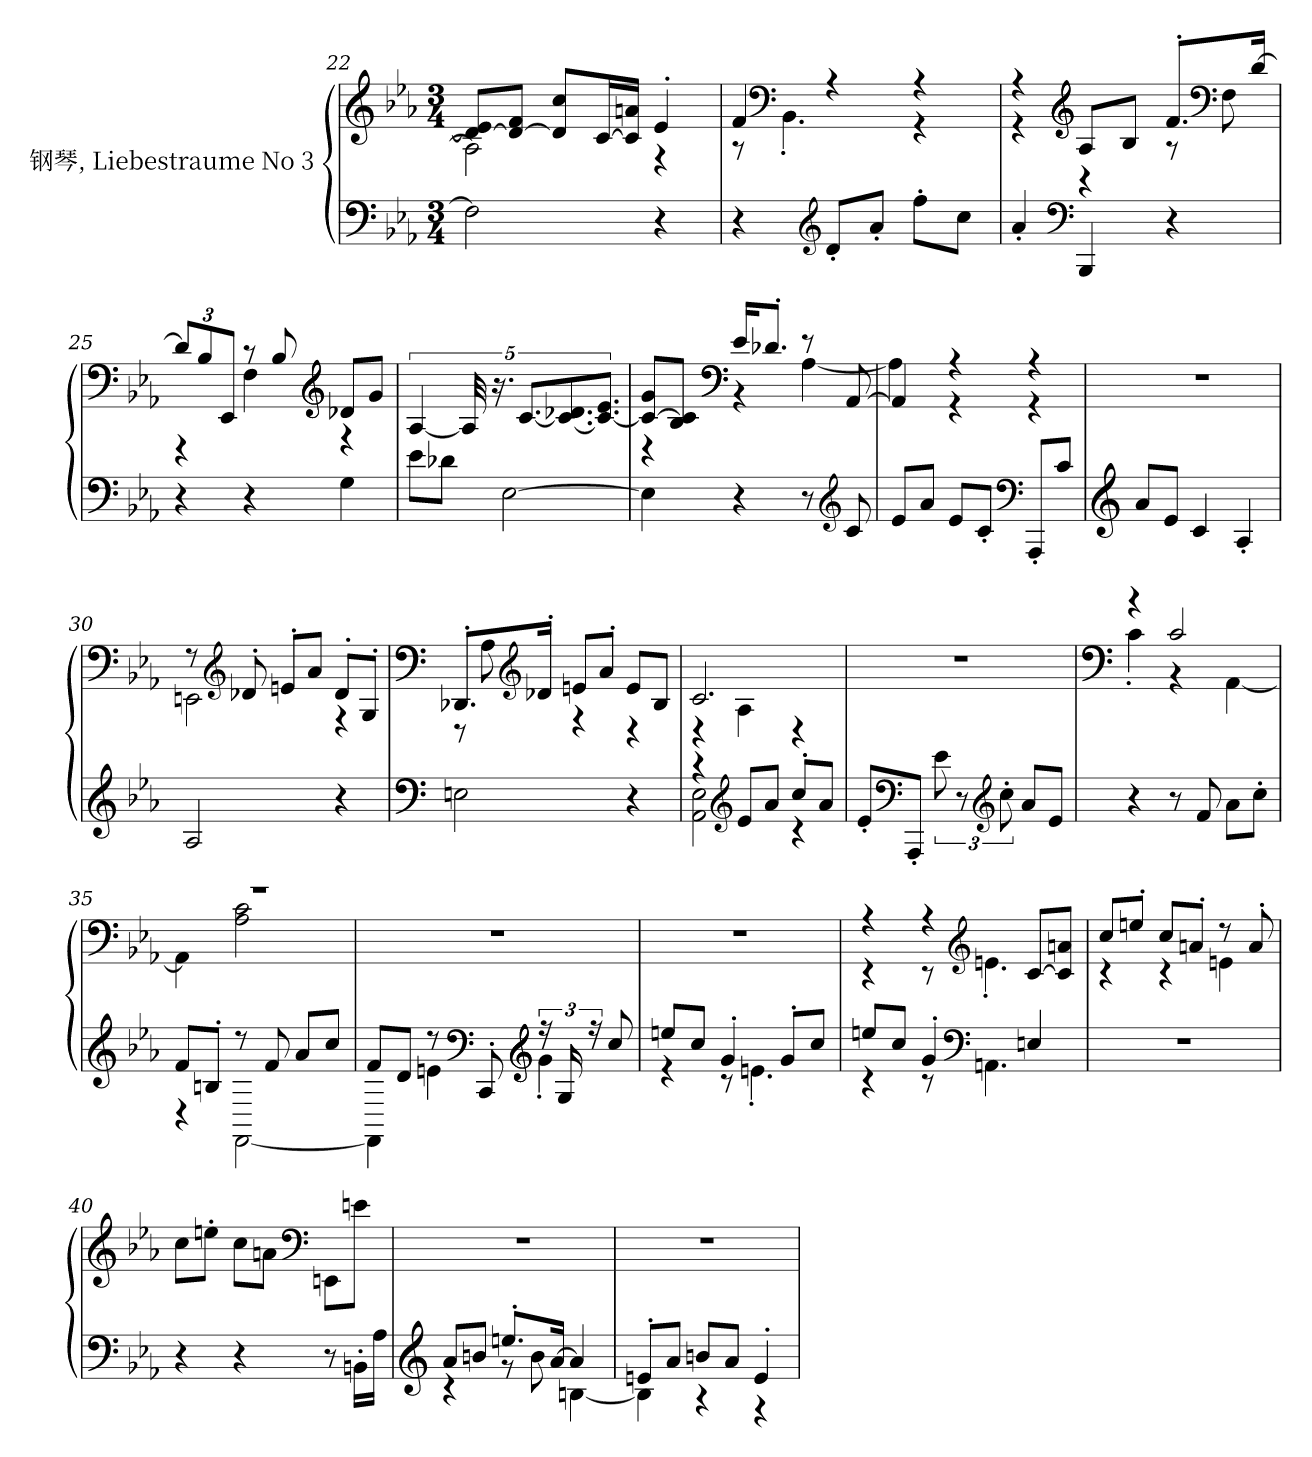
**kern	**kern
*part1	*part1
*staff2	*staff1
*I"钢琴, Liebestraume No 3	*
*clefF4	*clefG2
*k[b-e-a-]	*k[b-e-a-]
*M3/4	*M3/4
=22	=22
*	*^
2F\]	8d-/_ 8e-/L	2A\]
.	8d-/_ 8f/J	.
.	8d-/] 8cc/L	.
.	[16c/L	.
.	16c/] 16an/JJ	.
4r	4e-'/	4r
=23	=23	=23
4r	4f/	8r
*	*clefF4	*
.	.	4.BB-'\
*clefG2	*	*
8d'/L	4r	.
8a-'/J	.	.
8ff'\L	4r	4r
8cc\J	.	.
=24	=24	=24
4a-'/	4r	4r
*clefF4	*clefG2	*
4BBB-/	8A-/L	4r
.	8B-/J	.
4r	8.f'/L	8r
*	*clefF4	*
.	.	8F\
.	[16d/Jk	.
!!LO:PB:g=z	!!
=25	=25	=25
*	*Xbrackettup	*
4r	12d/L]	4r
.	12B-/	.
.	12EE-/J	.
4r	8r	4F\
.	8B-/	.
*	*clefG2	*
4G\	8d-X/L	4r
.	8g/J	.
*	*v	*v
=26	=26
*	*brackettup
8e-\L	[5A-/
8d-X\J	.
.	40A-/]
.	20.r
[2E-\	.
.	[10.c/L
.	10.c/_ 10.d-X/
.	10.c/_ 10.e-/J
=27	=27
*	*^
4E-\]	8c/_ 8g/L	4r
.	8B-/ 8c/]J	.
*	*clefF4	*
4r	16e-/KL	4r
.	8.d-X'/J	.
8r	8r	[4A-\
*clefG2	*	*
8c/	[8AA-/	.
!!LO:LB:g=z	!!
=28	=28	=28
8e-/L	4AA-/]	4A-\]
8a-/J	.	.
8e-/L	4r	4r
8c'/J	.	.
*clefF4	*	*
8AAA-'/L	4r	4r
8c/J	.	.
*	*v	*v
=29	=29
*clefG2	*
8a-/L	2.r
8e-/J	.
4c/	.
4A-'/	.
=30	=30
*	*^
2A-/	8r	2EEn\
*	*clefG2	*
.	8d-X'/	.
.	8en'/L	.
.	8a-/J	.
4r	8d-'/L	4r
.	8G'/J	.
=31	=31	=31
*clefF4	*clefF4	*
2En\	8.DD-X'/L	8r
.	.	8A-\
*	*clefG2	*
.	16d-X'/Jk	.
.	8en/L	4r
.	8a-'/J	.
4r	8e/L	4r
.	8B-/J	.
!!LO:LB:g=z	!!
=32	=32	=32
*^	*	*
4r	2AA-\ 2E-\	2.c/	4r
*clefG2	*	*	*
8e-/L	.	.	4A-\
8a-/J	.	.	.
8cc'/L	4r	.	4r
8a-/J	.	.	.
*v	*v	*	*
*	*v	*v
=33	=33
8e-'/L	2.r
*clefF4	*
8AAA-'/J	.
12e-\	.
12r	.
*clefG2	*
12cc'\	.
8a-/L	.
8e-/J	.
=34	=34
*	*clefF4
*	*^
4r	4r	4c'\
8r	2c/	4r
8f/	.	.
8a-\L	.	[4AA-\
8cc'\J	.	.
=35	=35	=35
*^	*	*
8f/L	4r	2.r	4AA-\]
8Bn'/J	.	.	.
8r	[2FF\	.	2A-\ 2c\
8f/	.	.	.
8a-/L	.	.	.
8cc/J	.	.	.
*	*	*v	*v
!!LO:LB:g=z
=36	=36	=36
8f/L	4FF\]	2.r
8d/J	.	.
8r	4en\	.
*clefF4	*	*
8CC'/	.	.
*clefG2	*	*
24r	4g'\	.
24G/	.	.
24r	.	.
8cc/	.	.
=37	=37	=37
8een/L	4r	2.r
8cc/J	.	.
4g'/	8r	.
.	4.en'\	.
8g'/L	.	.
8cc/J	.	.
=38	=38	=38
*	*	*^
8een/L	4r	4r	4r
8cc/J	.	.	.
4g'/	8r	4r	8r
*clefF4	*	*clefG2	*
.	4.AAn\	.	4.en'\
4En/	.	[8c/L	.
.	.	8c/] 8an/J	.
*v	*v	*	*
=39	=39	=39
2.r	8cc/L	4r
.	8een'/J	.
.	8cc/L	4r
.	8an'/J	.
.	8r	4en\
.	8a'/	.
*	*v	*v
!!LO:LB:g=z
=40	=40
4r	8cc\L
.	8een'\J
4r	8cc\L
.	8an\J
*	*clefF4
8r	8EEn\L
16BBn'\LL	8en\J
16A-\JJ	.
=41	=41
*clefG2	*
*^	*
8a-/L	4r	2.r
8bn/J	.	.
8.een'/L	8r	.
.	8b\	.
[16a-/Jk	.	.
4a-/]	[4Bn\	.
=42	=42	=42
8en'/L	4B\]	2.r
8a-/J	.	.
8bn/L	4r	.
8a-/J	.	.
4e'/	4r	.
*v	*v	*
=	=
*-	*-
